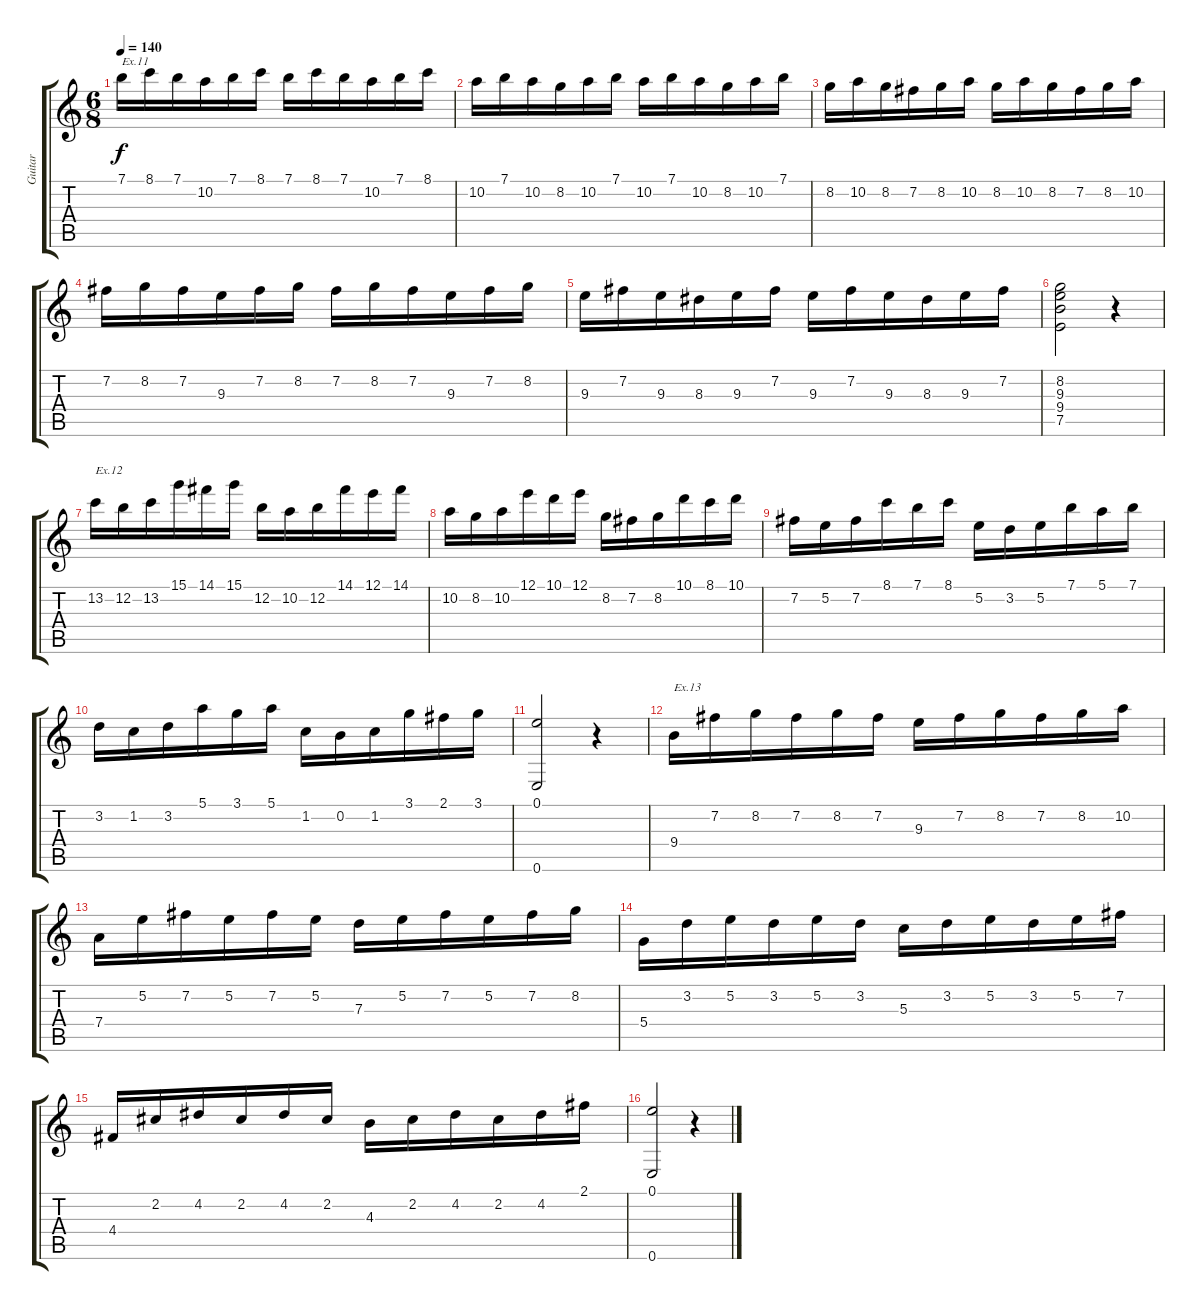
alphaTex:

\track ("Guitar" "Guitar") {instrument distortionguitar}
\staff {score tabs}
\tuning (E4 B3 G3 D3 A2 E2) {hide}
\ts (6 8)
\tempo 140
\clef g2
\ks c
7.1.16{txt "Ex.11" dy f} 8.1.16 7.1.16 10.2.16 7.1.16 8.1.16 7.1.16 8.1.16 7.1.16 10.2.16 7.1.16 8.1.16 |
10.2.16 7.1.16 10.2.16 8.2.16 10.2.16 7.1.16 10.2.16 7.1.16 10.2.16 8.2.16 10.2.16 7.1.16 |
8.2.16 10.2.16 8.2.16 7.2.16 8.2.16 10.2.16 8.2.16 10.2.16 8.2.16 7.2.16 8.2.16 10.2.16 |
7.2.16 8.2.16 7.2.16 9.3.16 7.2.16 8.2.16 7.2.16 8.2.16 7.2.16 9.3.16 7.2.16 8.2.16 |
9.3.16 7.2.16 9.3.16 8.3.16 9.3.16 7.2.16 9.3.16 7.2.16 9.3.16 8.3.16 9.3.16 7.2.16 |
(8.2 9.3 9.4 7.5).2 r.4 |
13.2.16{txt "Ex.12"} 12.2.16 13.2.16 15.1.16 14.1.16 15.1.16 12.2.16 10.2.16 12.2.16 14.1.16 12.1.16 14.1.16 |
10.2.16 8.2.16 10.2.16 12.1.16 10.1.16 12.1.16 8.2.16 7.2.16 8.2.16 10.1.16 8.1.16 10.1.16 |
7.2.16 5.2.16 7.2.16 8.1.16 7.1.16 8.1.16 5.2.16 3.2.16 5.2.16 7.1.16 5.1.16 7.1.16 |
3.2.16 1.2.16 3.2.16 5.1.16 3.1.16 5.1.16 1.2.16 0.2.16 1.2.16 3.1.16 2.1.16 3.1.16 |
(0.1 0.6).2 r.4 |
9.4.16{txt "Ex.13"} 7.2.16 8.2.16 7.2.16 8.2.16 7.2.16 9.3.16 7.2.16 8.2.16 7.2.16 8.2.16 10.2.16 |
7.4.16 5.2.16 7.2.16 5.2.16 7.2.16 5.2.16 7.3.16 5.2.16 7.2.16 5.2.16 7.2.16 8.2.16 |
5.4.16 3.2.16 5.2.16 3.2.16 5.2.16 3.2.16 5.3.16 3.2.16 5.2.16 3.2.16 5.2.16 7.2.16 |
4.4.16 2.2.16 4.2.16 2.2.16 4.2.16 2.2.16 4.3.16 2.2.16 4.2.16 2.2.16 4.2.16 2.1.16 |
(0.1 0.6).2 r.4
